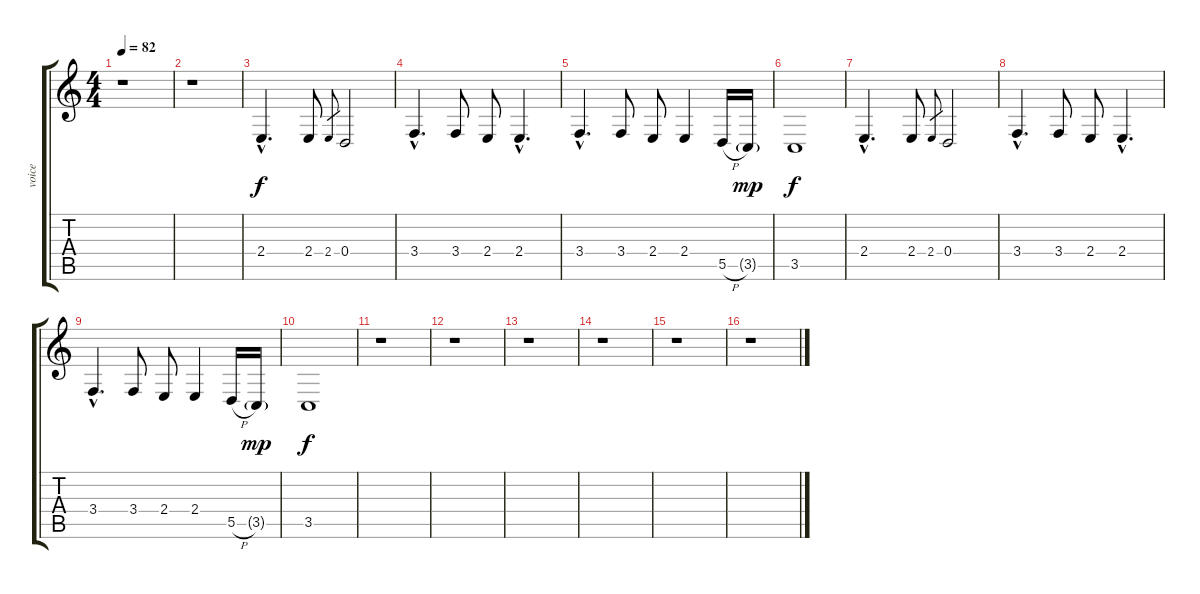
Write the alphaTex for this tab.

\track ("voice" "voice") {instrument synthvoice}
\staff {score tabs}
\tuning (E4 B3 G3 D3 A2 E2) {hide}
\ts (4 4)
\tempo 82
\clef g2
\ks c
r.1{dy f instrument synthvoice} |
r.1 |
2.4{hac}.4{d} 2.4.8 2.4.8{gr} 0.4.2 |
3.4{hac}.4{d} 3.4.8 2.4.8 2.4{hac}.4{d} |
3.4{hac}.4{d} 3.4.8 2.4.8 2.4.4 5.5{h}.16 3.5{g}.16{dy mp} |
3.5.1{dy f} |
2.4{hac}.4{d} 2.4.8 2.4.8{gr} 0.4.2 |
3.4{hac}.4{d} 3.4.8 2.4.8 2.4{hac}.4{d} |
3.4{hac}.4{d} 3.4.8 2.4.8 2.4.4 5.5{h}.16 3.5{g}.16{dy mp} |
3.5.1{dy f} |
r.1 |
r.1 |
r.1 |
r.1 |
r.1 |
r.1
